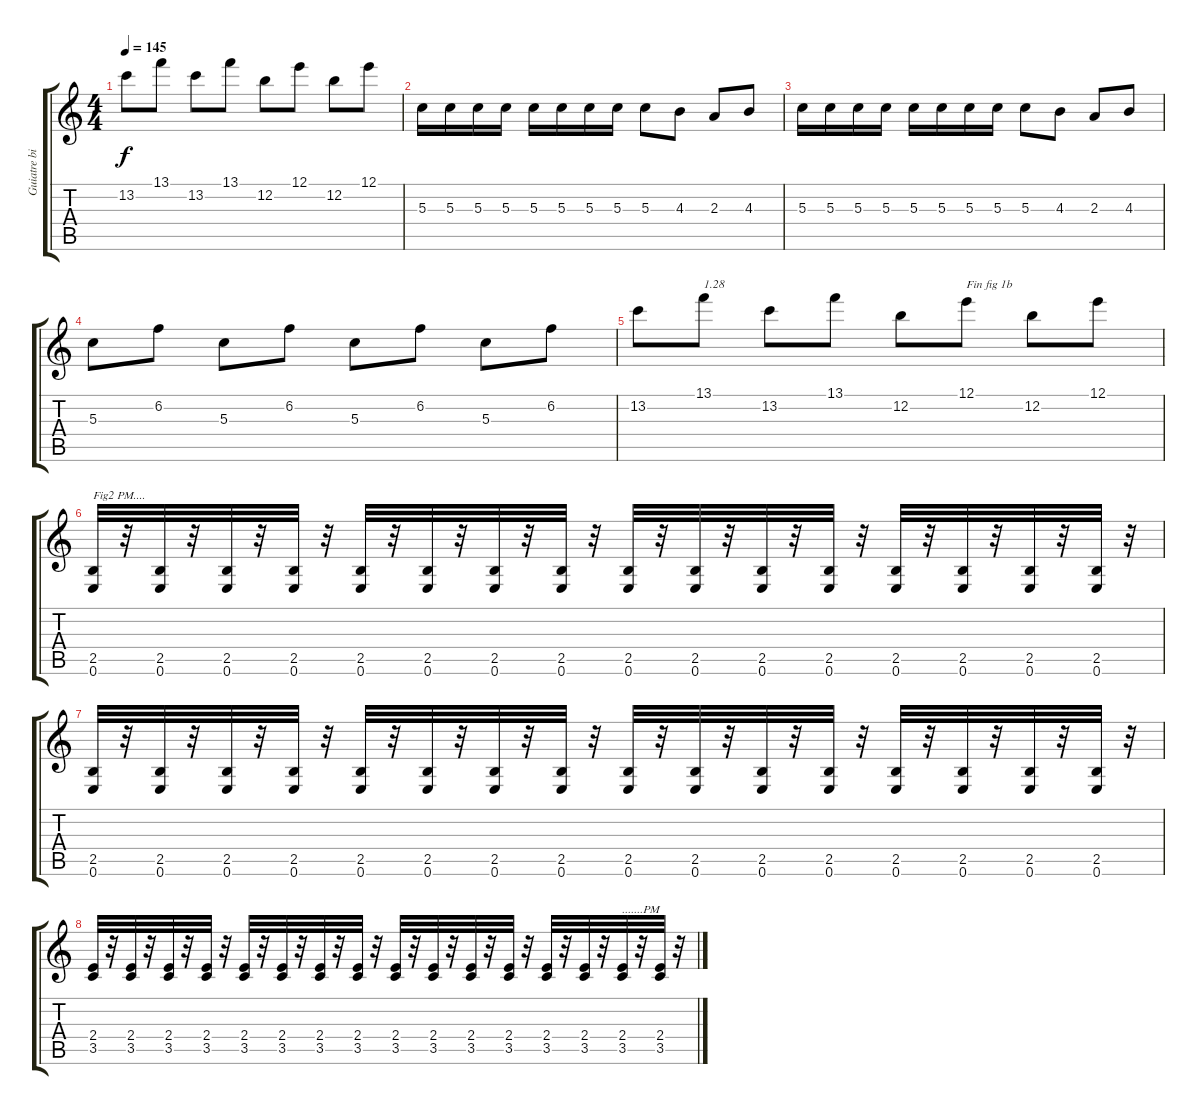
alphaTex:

\track ("Guiatre bis" "Guiatre bi") {instrument overdrivenguitar}
\staff {score tabs}
\tuning (E4 B3 G3 D3 A2 E2) {hide}
\ts (4 4)
\tempo 145
\clef g2
\ks c
13.2.8{dy f} 13.1.8 13.2.8 13.1.8 12.2.8 12.1.8 12.2.8 12.1.8 |
5.3.16 5.3.16 5.3.16 5.3.16 5.3.16 5.3.16 5.3.16 5.3.16 5.3.8 4.3.8 2.3.8 4.3.8 |
5.3.16 5.3.16 5.3.16 5.3.16 5.3.16 5.3.16 5.3.16 5.3.16 5.3.8 4.3.8 2.3.8 4.3.8 |
5.3.8 6.2.8 5.3.8 6.2.8 5.3.8 6.2.8 5.3.8 6.2.8 |
13.2.8 13.1.8{txt "1.28"} 13.2.8 13.1.8 12.2.8 12.1.8{txt "Fin fig 1b"} 12.2.8 12.1.8 |
(2.5 0.6).32{txt "Fig2 PM...."} r.32 (2.5 0.6).32 r.32 (2.5 0.6).32 r.32 (2.5 0.6).32 r.32 (2.5 0.6).32 r.32 (2.5 0.6).32 r.32 (2.5 0.6).32 r.32 (2.5 0.6).32 r.32 (2.5 0.6).32 r.32 (2.5 0.6).32 r.32 (2.5 0.6).32 r.32 (2.5 0.6).32 r.32 (2.5 0.6).32 r.32 (2.5 0.6).32 r.32 (2.5 0.6).32 r.32 (2.5 0.6).32 r.32 |
(2.5 0.6).32 r.32 (2.5 0.6).32 r.32 (2.5 0.6).32 r.32 (2.5 0.6).32 r.32 (2.5 0.6).32 r.32 (2.5 0.6).32 r.32 (2.5 0.6).32 r.32 (2.5 0.6).32 r.32 (2.5 0.6).32 r.32 (2.5 0.6).32 r.32 (2.5 0.6).32 r.32 (2.5 0.6).32 r.32 (2.5 0.6).32 r.32 (2.5 0.6).32 r.32 (2.5 0.6).32 r.32 (2.5 0.6).32 r.32 |
(2.4 3.5).32 r.32 (2.4 3.5).32 r.32 (2.4 3.5).32 r.32 (2.4 3.5).32 r.32 (2.4 3.5).32 r.32 (2.4 3.5).32 r.32 (2.4 3.5).32 r.32 (2.4 3.5).32 r.32 (2.4 3.5).32 r.32 (2.4 3.5).32 r.32 (2.4 3.5).32 r.32 (2.4 3.5).32 r.32 (2.4 3.5).32 r.32 (2.4 3.5).32 r.32 (2.4 3.5).32{txt ".......PM"} r.32 (2.4 3.5).32 r.32
